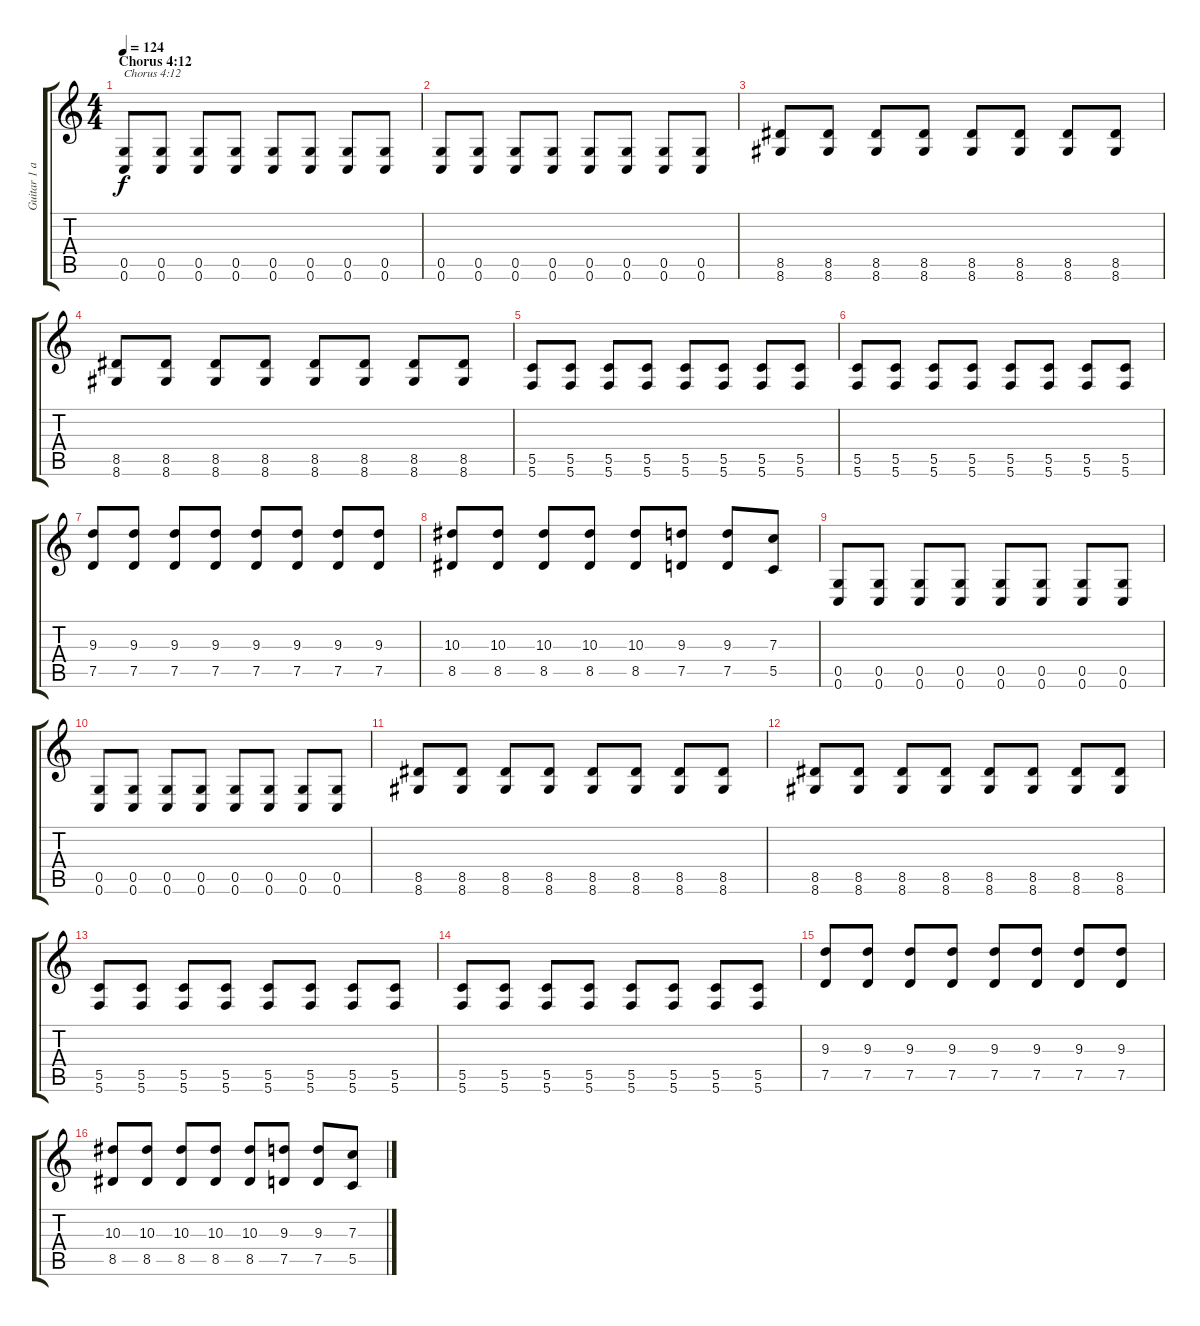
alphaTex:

\track ("Guitar 1 auf Drop C" "Guitar 1 a") {instrument electricguitarmuted}
\staff {score tabs}
\tuning (D4 A3 F3 C3 G2 C2) {hide}
\ts (4 4)
\section ("" "Chorus 4:12")
\tempo 124
\clef g2
\ks c
(0.5 0.6).8{txt "Chorus 4:12" dy f} (0.5 0.6).8 (0.5 0.6).8 (0.5 0.6).8 (0.5 0.6).8 (0.5 0.6).8 (0.5 0.6).8 (0.5 0.6).8 |
(0.5 0.6).8 (0.5 0.6).8 (0.5 0.6).8 (0.5 0.6).8 (0.5 0.6).8 (0.5 0.6).8 (0.5 0.6).8 (0.5 0.6).8 |
(8.5 8.6).8 (8.5 8.6).8 (8.5 8.6).8 (8.5 8.6).8 (8.5 8.6).8 (8.5 8.6).8 (8.5 8.6).8 (8.5 8.6).8 |
(8.5 8.6).8 (8.5 8.6).8 (8.5 8.6).8 (8.5 8.6).8 (8.5 8.6).8 (8.5 8.6).8 (8.5 8.6).8 (8.5 8.6).8 |
(5.5 5.6).8 (5.5 5.6).8 (5.5 5.6).8 (5.5 5.6).8 (5.5 5.6).8 (5.5 5.6).8 (5.5 5.6).8 (5.5 5.6).8 |
(5.5 5.6).8 (5.5 5.6).8 (5.5 5.6).8 (5.5 5.6).8 (5.5 5.6).8 (5.5 5.6).8 (5.5 5.6).8 (5.5 5.6).8 |
(9.3 7.5).8 (9.3 7.5).8 (9.3 7.5).8 (9.3 7.5).8 (9.3 7.5).8 (9.3 7.5).8 (9.3 7.5).8 (9.3 7.5).8 |
(10.3 8.5).8 (10.3 8.5).8 (10.3 8.5).8 (10.3 8.5).8 (10.3 8.5).8 (9.3 7.5).8 (9.3 7.5).8 (7.3 5.5).8 |
(0.5 0.6).8 (0.5 0.6).8 (0.5 0.6).8 (0.5 0.6).8 (0.5 0.6).8 (0.5 0.6).8 (0.5 0.6).8 (0.5 0.6).8 |
(0.5 0.6).8 (0.5 0.6).8 (0.5 0.6).8 (0.5 0.6).8 (0.5 0.6).8 (0.5 0.6).8 (0.5 0.6).8 (0.5 0.6).8 |
(8.5 8.6).8 (8.5 8.6).8 (8.5 8.6).8 (8.5 8.6).8 (8.5 8.6).8 (8.5 8.6).8 (8.5 8.6).8 (8.5 8.6).8 |
(8.5 8.6).8 (8.5 8.6).8 (8.5 8.6).8 (8.5 8.6).8 (8.5 8.6).8 (8.5 8.6).8 (8.5 8.6).8 (8.5 8.6).8 |
(5.5 5.6).8 (5.5 5.6).8 (5.5 5.6).8 (5.5 5.6).8 (5.5 5.6).8 (5.5 5.6).8 (5.5 5.6).8 (5.5 5.6).8 |
(5.5 5.6).8 (5.5 5.6).8 (5.5 5.6).8 (5.5 5.6).8 (5.5 5.6).8 (5.5 5.6).8 (5.5 5.6).8 (5.5 5.6).8 |
(9.3 7.5).8 (9.3 7.5).8 (9.3 7.5).8 (9.3 7.5).8 (9.3 7.5).8 (9.3 7.5).8 (9.3 7.5).8 (9.3 7.5).8 |
(10.3 8.5).8 (10.3 8.5).8 (10.3 8.5).8 (10.3 8.5).8 (10.3 8.5).8 (9.3 7.5).8 (9.3 7.5).8 (7.3 5.5).8
